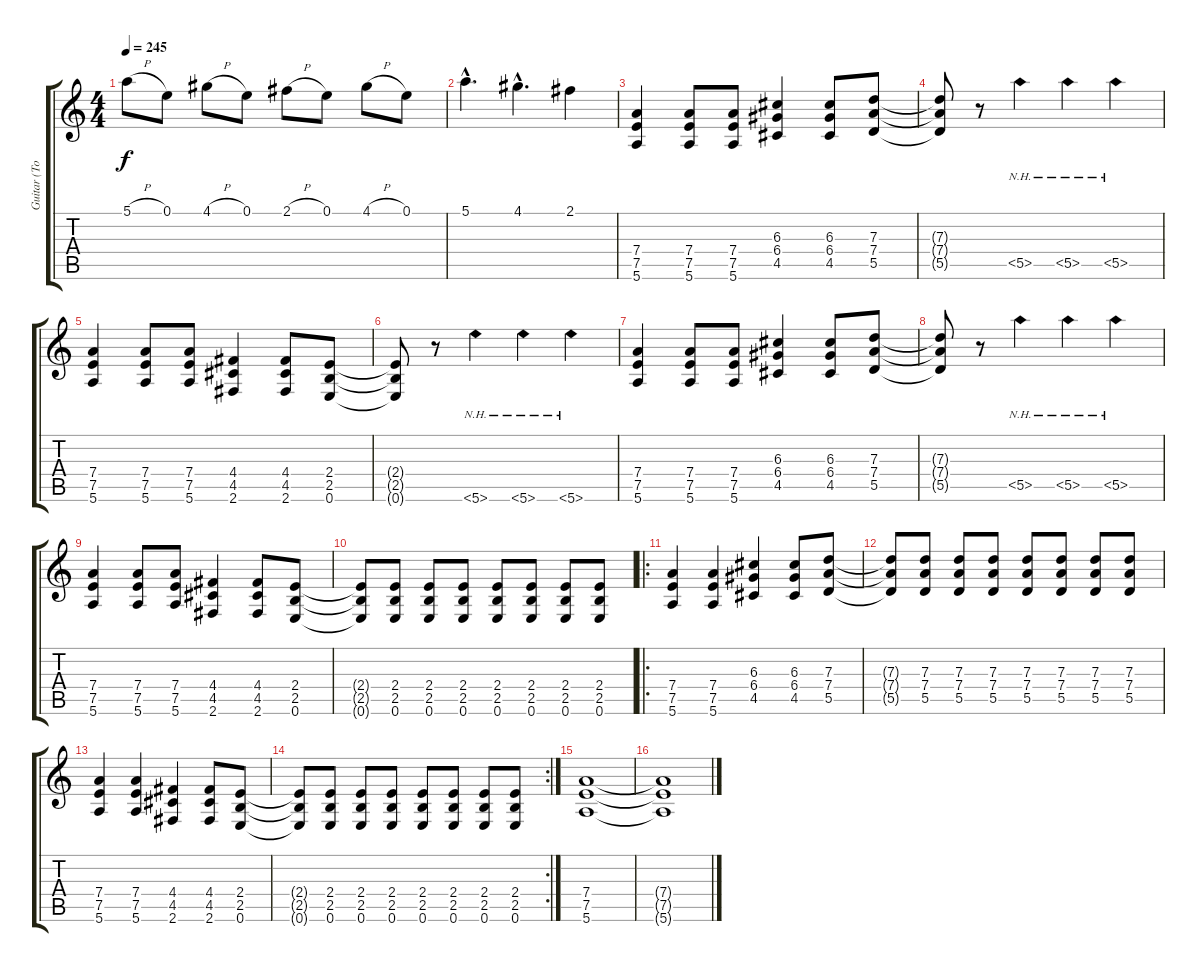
\track ("Guitar (Tom DeLonge)" "Guitar (To") {instrument distortionguitar}
\staff {score tabs}
\tuning (E4 B3 G3 D3 A2 E2) {hide}
\ts (4 4)
\tempo 245
\clef g2
\ks c
5.1{h}.8{dy f} 0.1.8 4.1{h}.8 0.1.8 2.1{h}.8 0.1.8 4.1{h}.8 0.1.8 |
5.1{hac}.4{d} 4.1{hac}.4{d} 2.1.4 |
(7.4 7.5 5.6).4 (7.4 7.5 5.6).8 (7.4 7.5 5.6).8 (6.3 6.4 4.5).4 (6.3 6.4 4.5).8 (7.3 7.4 5.5).8 |
(7.3{t} 7.4{t} 5.5{t}).8 r.8 5.5{nh}.4 5.5{nh}.4 5.5{nh}.4 |
(7.4 7.5 5.6).4 (7.4 7.5 5.6).8 (7.4 7.5 5.6).8 (4.4 4.5 2.6).4 (4.4 4.5 2.6).8 (2.4 2.5 0.6).8 |
(2.4{t} 2.5{t} 0.6{t}).8 r.8 5.6{nh}.4 5.6{nh}.4 5.6{nh}.4 |
(7.4 7.5 5.6).4 (7.4 7.5 5.6).8 (7.4 7.5 5.6).8 (6.3 6.4 4.5).4 (6.3 6.4 4.5).8 (7.3 7.4 5.5).8 |
(7.3{t} 7.4{t} 5.5{t}).8 r.8 5.5{nh}.4 5.5{nh}.4 5.5{nh}.4 |
(7.4 7.5 5.6).4 (7.4 7.5 5.6).8 (7.4 7.5 5.6).8 (4.4 4.5 2.6).4 (4.4 4.5 2.6).8 (2.4 2.5 0.6).8 |
(2.4{t} 2.5{t} 0.6{t}).8 (2.4 2.5 0.6).8 (2.4 2.5 0.6).8 (2.4 2.5 0.6).8 (2.4 2.5 0.6).8 (2.4 2.5 0.6).8 (2.4 2.5 0.6).8 (2.4 2.5 0.6).8 |
\ro
(7.4 7.5 5.6).4 (7.4 7.5 5.6).4 (6.3 6.4 4.5).4 (6.3 6.4 4.5).8 (7.3 7.4 5.5).8 |
(7.3{t} 7.4{t} 5.5{t}).8 (7.3 7.4 5.5).8 (7.3 7.4 5.5).8 (7.3 7.4 5.5).8 (7.3 7.4 5.5).8 (7.3 7.4 5.5).8 (7.3 7.4 5.5).8 (7.3 7.4 5.5).8 |
(7.4 7.5 5.6).4 (7.4 7.5 5.6).4 (4.4 4.5 2.6).4 (4.4 4.5 2.6).8 (2.4 2.5 0.6).8 |
\rc 2
(2.4{t} 2.5{t} 0.6{t}).8 (2.4 2.5 0.6).8 (2.4 2.5 0.6).8 (2.4 2.5 0.6).8 (2.4 2.5 0.6).8 (2.4 2.5 0.6).8 (2.4 2.5 0.6).8 (2.4 2.5 0.6).8 |
(7.4 7.5 5.6).1 |
(7.4{t} 7.5{t} 5.6{t}).1
